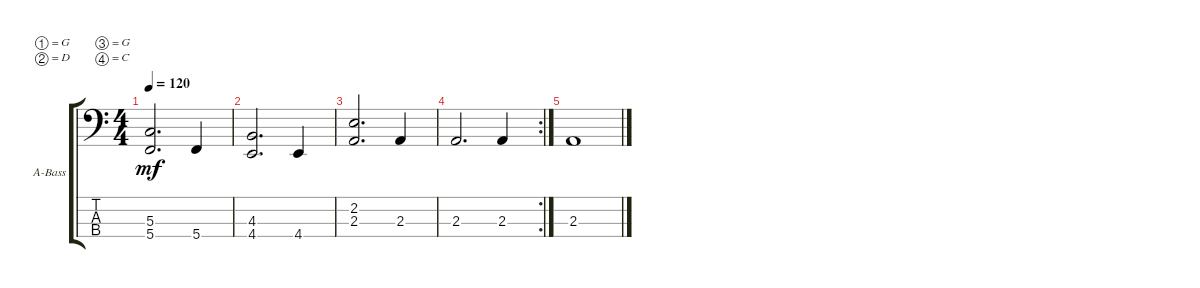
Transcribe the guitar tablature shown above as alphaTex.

\defaultSystemsLayout 4
\bracketExtendMode groupsimilarinstruments
\firstSystemTrackNameOrientation horizontal
\otherSystemsTrackNameOrientation horizontal
\track ("Acoustic Bass" "A-Bass") {instrument acousticbass}
\staff {score tabs}
\tuning (G2 D2 G1 C1)
\ts (4 4)
\tempo 120
\clef f4
\ks c
(5.4 5.3).2{d dy mf} 5.4.4 |
(4.4 4.3).2{d} 4.4.4 |
(2.3 2.2).2{d} 2.3.4 |
\rc 2
2.3.2{d} 2.3.4 |
2.3.1
